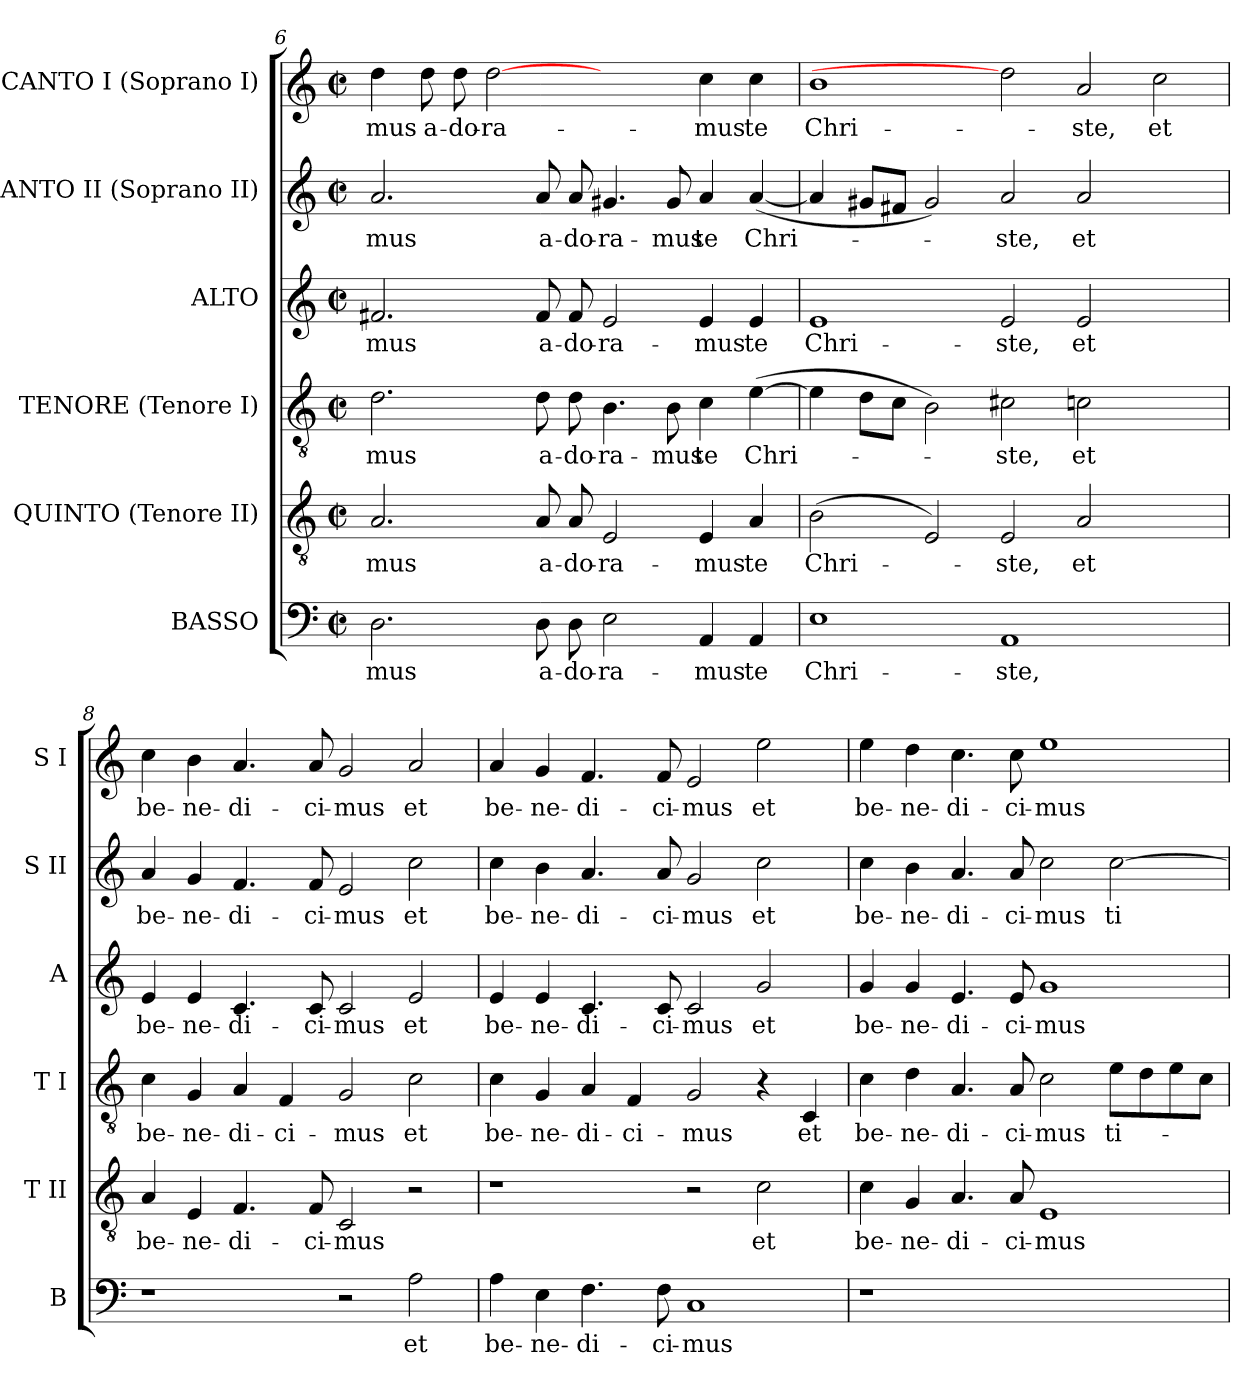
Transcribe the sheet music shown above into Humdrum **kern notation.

**kern	**text	**kern	**text	**kern	**text	**kern	**text	**kern	**text	**kern	**text
*part6	*part6	*part5	*part5	*part4	*part4	*part3	*part3	*part2	*part2	*part1	*part1
*staff6	*staff6	*staff5	*staff5	*staff4	*staff4	*staff3	*staff3	*staff2	*staff2	*staff1	*staff1
*I"BASSO	*	*I"QUINTO (Tenore II)	*	*I"TENORE (Tenore I)	*	*I"ALTO	*	*I"CANTO II (Soprano II)	*	*I"CANTO I (Soprano I)	*
*I'B	*	*I'T II	*	*I'T I	*	*I'A	*	*I'S II	*	*I'S I	*
*clefF4	*	*clefGv2	*	*clefGv2	*	*clefG2	*	*clefG2	*	*clefG2	*
*k[]	*	*k[]	*	*k[]	*	*k[]	*	*k[]	*	*k[]	*
*C:	*	*C:	*	*C:	*	*C:	*	*C:	*	*C:	*
*M2/2	*	*M2/2	*	*M2/2	*	*M2/2	*	*M2/2	*	*M2/2	*
*met(c|)	*	*met(c|)	*	*met(c|)	*	*met(c|)	*	*met(c|)	*	*met(c|)	*
=6	=6	=6	=6	=6	=6	=6	=6	=6	=6	=6	=6
!	!LO:LY:b	!	!LO:LY:b	!	!LO:LY:b	!	!LO:LY:b	!	!LO:LY:b	!	!LO:LY:b
2.D\	-mus	2.A/	-mus	2.d\	-mus	2.f#X/	-mus	2.a/	-mus	4dd\	-mus
!	!	!	!	!	!	!	!	!	!	!	!LO:LY:b
.	.	.	.	.	.	.	.	.	.	8dd\	a-
!	!	!	!	!	!	!	!	!	!	!	!LO:LY:b
.	.	.	.	.	.	.	.	.	.	8dd\	-do-
!	!	!	!	!	!	!	!	!	!	!	!LO:LY:b
.	.	.	.	.	.	.	.	.	.	[2dd	-ra-
!	!LO:LY:b	!	!LO:LY:b	!	!LO:LY:b	!	!LO:LY:b	!	!LO:LY:b	!	!
8D\	a-	8A/	a-	8d\	a-	8f#/	a-	8a/	a-	.	.
!	!LO:LY:b	!	!LO:LY:b	!	!LO:LY:b	!	!LO:LY:b	!	!LO:LY:b	!	!
8D\	-do-	8A/	-do-	8d\	-do-	8f#/	-do-	8a/	-do-	.	.
!	!LO:LY:b	!	!LO:LY:b	!	!LO:LY:b	!	!LO:LY:b	!	!LO:LY:b	!	!
2E\	-ra-	2E/	-ra-	4.B\	-ra-	2e/	-ra-	4.g#X/	-ra-	2ryy	.
!	!	!	!	!	!LO:LY:b	!	!	!	!LO:LY:b	!	!
.	.	.	.	8B\	-mus	.	.	8g#/	-mus	.	.
!	!LO:LY:b	!	!LO:LY:b	!	!LO:LY:b	!	!LO:LY:b	!	!LO:LY:b	!	!LO:LY:b
4AA/	-mus	4E/	-mus	4c\	te	4e/	-mus	4a/	te	4cc\	-mus
!	!LO:LY:b	!	!LO:LY:b	!	!LO:LY:b	!	!LO:LY:b	!	!LO:LY:b	!	!LO:LY:b
4AA/	te	4A/	te	(>[4e\	Chri-	4e/	te	(<[4a/	Chri-	4cc\	te
=7	=7	=7	=7	=7	=7	=7	=7	=7	=7	=7	=7
!	!LO:LY:b	!	!LO:LY:b	!	!	!	!LO:LY:b	!	!	!	!LO:LY:b
1E	Chri-	(>2B\	Chri-	4e\]	.	1e	Chri-	4a/]	.	1b	Chri-
.	.	.	.	8d\L	.	.	.	8g#X/L	.	.	.
.	.	.	.	8c\J	.	.	.	8f#X/J	.	.	.
.	.	2E/)	.	2B\)	.	.	.	2g#/)	.	.	.
!	!LO:LY:b	!	!LO:LY:b	!	!LO:LY:b	!	!LO:LY:b	!	!LO:LY:b	!	!
1AA	-ste,	2E/	-ste,	2c#X\	-ste,	2e/	-ste,	2a/	-ste,	2dd]	.
!	!	!	!LO:LY:b	!	!LO:LY:b	!	!LO:LY:b	!	!LO:LY:b	!	!LO:LY:b
.	.	2A/	et	2cn\	et	2e/	et	2a/	et	2a/	-ste,
!	!	!	!	!	!	!	!	!	!	!	!LO:LY:b
2ryy	.	2ryy	.	2ryy	.	2ryy	.	2ryy	.	2cc\	et
=8	=8	=8	=8	=8	=8	=8	=8	=8	=8	=8	=8
!	!	!	!LO:LY:b	!	!LO:LY:b	!	!LO:LY:b	!	!LO:LY:b	!	!LO:LY:b
1r	.	4A/	be-	4c\	be-	4e/	be-	4a/	be-	4cc\	be-
!	!	!	!LO:LY:b	!	!LO:LY:b	!	!LO:LY:b	!	!LO:LY:b	!	!LO:LY:b
.	.	4E/	-ne-	4G/	-ne-	4e/	-ne-	4g/	-ne-	4b\	-ne-
!	!	!	!LO:LY:b	!	!LO:LY:b	!	!LO:LY:b	!	!LO:LY:b	!	!LO:LY:b
.	.	4.F/	-di-	4A/	-di-	4.c/	-di-	4.f/	-di-	4.a/	-di-
!	!	!	!	!	!LO:LY:b	!	!	!	!	!	!
.	.	.	.	4F/	-ci-	.	.	.	.	.	.
!	!	!	!LO:LY:b	!	!	!	!LO:LY:b	!	!LO:LY:b	!	!LO:LY:b
.	.	8F/	-ci-	.	.	8c/	-ci-	8f/	-ci-	8a/	-ci-
!	!	!	!LO:LY:b	!	!LO:LY:b	!	!LO:LY:b	!	!LO:LY:b	!	!LO:LY:b
2r	.	2C/	-mus	2G/	-mus	2c/	-mus	2e/	-mus	2g/	-mus
!	!LO:LY:b	!	!	!	!LO:LY:b	!	!LO:LY:b	!	!LO:LY:b	!	!LO:LY:b
2A\	et	2r	.	2c\	et	2e/	et	2cc\	et	2a/	et
!!LO:LB:g=z
=9	=9	=9	=9	=9	=9	=9	=9	=9	=9	=9	=9
!	!LO:LY:b	!	!	!	!LO:LY:b	!	!LO:LY:b	!	!LO:LY:b	!	!LO:LY:b
4A\	be-	1r	.	4c\	be-	4e/	be-	4cc\	be-	4a/	be-
!	!LO:LY:b	!	!	!	!LO:LY:b	!	!LO:LY:b	!	!LO:LY:b	!	!LO:LY:b
4E\	-ne-	.	.	4G/	-ne-	4e/	-ne-	4b\	-ne-	4g/	-ne-
!	!LO:LY:b	!	!	!	!LO:LY:b	!	!LO:LY:b	!	!LO:LY:b	!	!LO:LY:b
4.F\	-di-	.	.	4A/	-di-	4.c/	-di-	4.a/	-di-	4.f/	-di-
!	!	!	!	!	!LO:LY:b	!	!	!	!	!	!
.	.	.	.	4F/	-ci-	.	.	.	.	.	.
!	!LO:LY:b	!	!	!	!	!	!LO:LY:b	!	!LO:LY:b	!	!LO:LY:b
8F\	-ci-	.	.	.	.	8c/	-ci-	8a/	-ci-	8f/	-ci-
!	!LO:LY:b	!	!	!	!LO:LY:b	!	!LO:LY:b	!	!LO:LY:b	!	!LO:LY:b
1C	-mus	2r	.	2G/	-mus	2c/	-mus	2g/	-mus	2e/	-mus
!	!	!	!LO:LY:b	!	!	!	!LO:LY:b	!	!LO:LY:b	!	!LO:LY:b
.	.	2c\	et	4r	.	2g/	et	2cc\	et	2ee\	et
!	!	!	!	!	!LO:LY:b	!	!	!	!	!	!
.	.	.	.	4C/	et	.	.	.	.	.	.
=10	=10	=10	=10	=10	=10	=10	=10	=10	=10	=10	=10
!	!	!	!LO:LY:b	!	!LO:LY:b	!	!LO:LY:b	!	!LO:LY:b	!	!LO:LY:b
1r	.	4c\	be-	4c\	be-	4g/	be-	4cc\	be-	4ee\	be-
!	!	!	!LO:LY:b	!	!LO:LY:b	!	!LO:LY:b	!	!LO:LY:b	!	!LO:LY:b
.	.	4G/	-ne-	4d\	-ne-	4g/	-ne-	4b\	-ne-	4dd\	-ne-
!	!	!	!LO:LY:b	!	!LO:LY:b	!	!LO:LY:b	!	!LO:LY:b	!	!LO:LY:b
.	.	4.A/	-di-	4.A/	-di-	4.e/	-di-	4.a/	-di-	4.cc\	-di-
!	!	!	!LO:LY:b	!	!LO:LY:b	!	!LO:LY:b	!	!LO:LY:b	!	!LO:LY:b
.	.	8A/	-ci-	8A/	-ci-	8e/	-ci-	8a/	-ci-	8cc\	-ci-
!	!	!	!LO:LY:b	!	!LO:LY:b	!	!LO:LY:b	!	!LO:LY:b	!	!LO:LY:b
1ryy	.	1E	-mus	2c\	-mus	1g	-mus	2cc\	-mus	1ee	-mus
!	!	!	!	!	!LO:LY:b	!	!	!	!LO:LY:b	!	!
.	.	.	.	8e\L	ti-	.	.	[2cc\	ti-	.	.
.	.	.	.	8d\	.	.	.	.	.	.	.
.	.	.	.	8e\	.	.	.	.	.	.	.
.	.	.	.	8c\J	.	.	.	.	.	.	.
=	=	=	=	=	=	=	=	=	=	=	=
*-	*-	*-	*-	*-	*-	*-	*-	*-	*-	*-	*-
